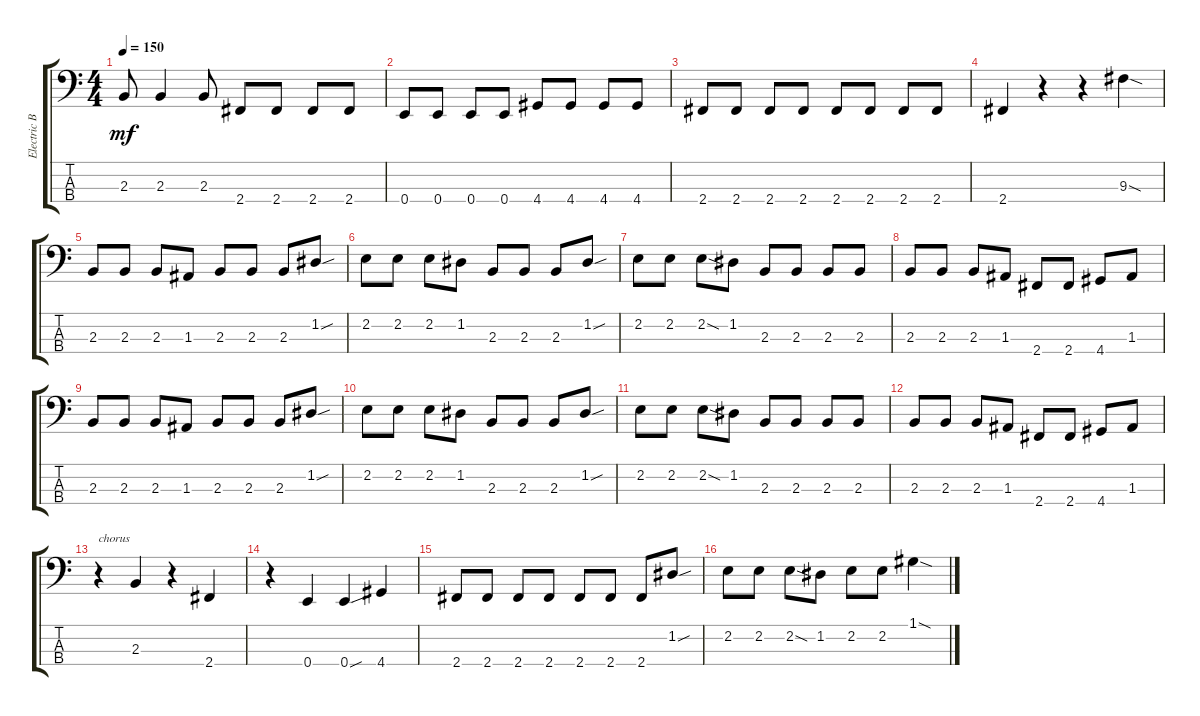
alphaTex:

\track ("Electric Bass" "Electric B") {instrument electricbassfinger}
\staff {score tabs}
\tuning (G2 D2 A1 E1) {hide}
\ts (4 4)
\tempo 150
\clef f4
\ks c
2.3.8{dy mf} 2.3.4 2.3.8 2.4.8 2.4.8 2.4.8 2.4.8 |
0.4.8 0.4.8 0.4.8 0.4.8 4.4.8 4.4.8 4.4.8 4.4.8 |
2.4.8 2.4.8 2.4.8 2.4.8 2.4.8 2.4.8 2.4.8 2.4.8 |
2.4.4 r.4 r.4 9.3{sod}.4 |
2.3.8 2.3.8 2.3.8 1.3.8 2.3.8 2.3.8 2.3.8 1.2{sou}.8 |
2.2.8 2.2.8 2.2.8 1.2.8 2.3.8 2.3.8 2.3.8 1.2{sou}.8 |
2.2.8 2.2.8 2.2{sod}.8 1.2.8 2.3.8 2.3.8 2.3.8 2.3.8 |
2.3.8 2.3.8 2.3.8 1.3.8 2.4.8 2.4.8 4.4.8 1.3.8 |
2.3.8 2.3.8 2.3.8 1.3.8 2.3.8 2.3.8 2.3.8 1.2{sou}.8 |
2.2.8 2.2.8 2.2.8 1.2.8 2.3.8 2.3.8 2.3.8 1.2{sou}.8 |
2.2.8 2.2.8 2.2{sod}.8 1.2.8 2.3.8 2.3.8 2.3.8 2.3.8 |
2.3.8 2.3.8 2.3.8 1.3.8 2.4.8 2.4.8 4.4.8 1.3.8 |
r.4{txt "chorus"} 2.3.4 r.4 2.4.4 |
r.4 0.4.4 0.4{sou}.4 4.4.4 |
2.4.8 2.4.8 2.4.8 2.4.8 2.4.8 2.4.8 2.4.8 1.2{sou}.8 |
2.2.8 2.2.8 2.2{sod}.8 1.2.8 2.2.8 2.2.8 1.1{sod}.4
